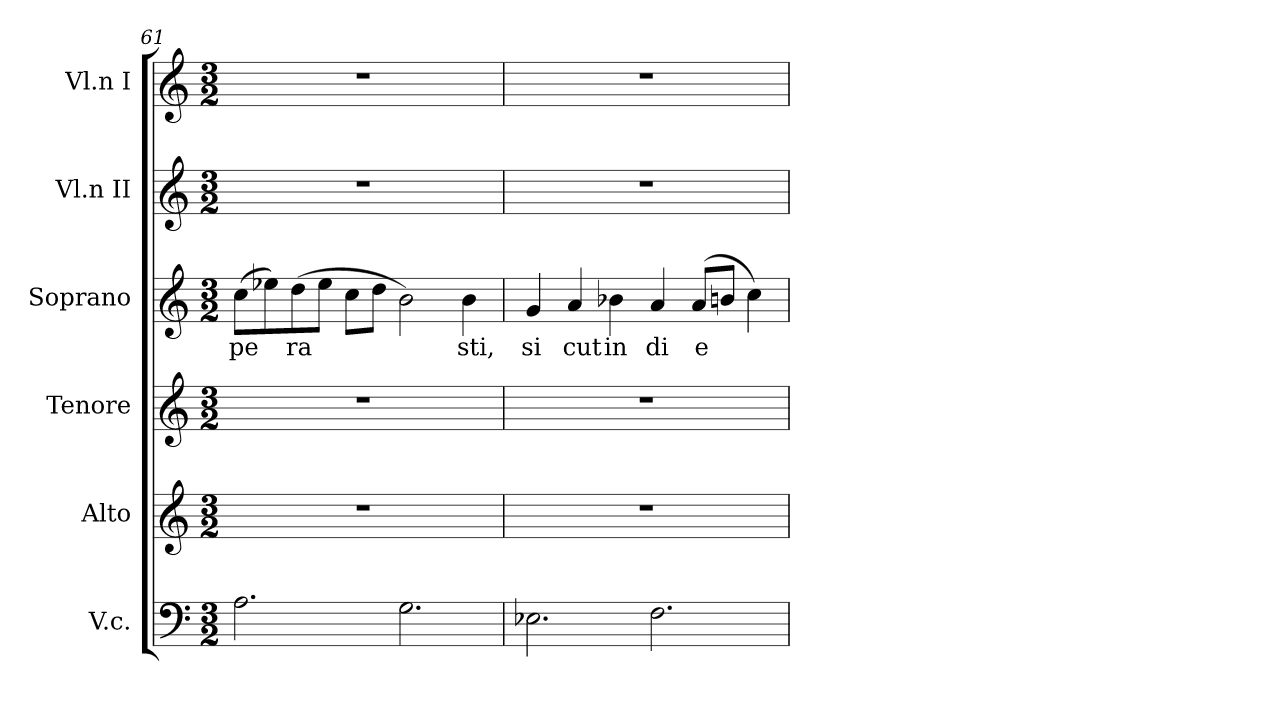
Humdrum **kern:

**kern	**kern	**kern	**kern	**text	**kern	**kern
*part6	*part5	*part4	*part3	*part3	*part2	*part1
*staff6	*staff5	*staff4	*staff3	*staff3	*staff2	*staff1
*I"V.c.	*I"Alto	*I"Tenore	*I"Soprano	*	*I"Vl.n II	*I"Vl.n I
*I'V.c.	*I'Alto	*I'Tenore	*I'Soprano	*	*I'Vl.n II	*I'Vl.n I
*clefF4	*clefG2	*clefG2	*clefG2	*	*clefG2	*clefG2
*k[]	*k[]	*k[]	*k[]	*	*k[]	*k[]
*C:	*C:	*C:	*C:	*	*C:	*C:
*M3/2	*M3/2	*M3/2	*M3/2	*	*M3/2	*M3/2
=61	=61	=61	=61	=61	=61	=61
!	!	!	!	!LO:LY:b	!	!
2.A\	1.r	1.r	(>8cc\L	pe	1.r	1.r
.	.	.	8ee-X\)	.	.	.
!	!	!	!	!LO:LY:b	!	!
.	.	.	(>8dd\	ra	.	.
.	.	.	8ee-\J	.	.	.
.	.	.	8cc\L	.	.	.
.	.	.	8dd\J	.	.	.
2.G\	.	.	2b\)	.	.	.
!	!	!	!	!LO:LY:b	!	!
.	.	.	4b\	sti,	.	.
=62	=62	=62	=62	=62	=62	=62
!	!	!	!	!LO:LY:b	!	!
2.E-X\	1.r	1.r	4g/	si	1.r	1.r
!	!	!	!	!LO:LY:b	!	!
.	.	.	4a/	cut	.	.
!	!	!	!	!LO:LY:b	!	!
.	.	.	4b-X\	in	.	.
!	!	!	!	!LO:LY:b	!	!
2.F\	.	.	4a/	di	.	.
!	!	!	!	!LO:LY:b	!	!
.	.	.	(>8a/L	e	.	.
.	.	.	8bn/J	.	.	.
.	.	.	4cc\)	.	.	.
=	=	=	=	=	=	=
*-	*-	*-	*-	*-	*-	*-
